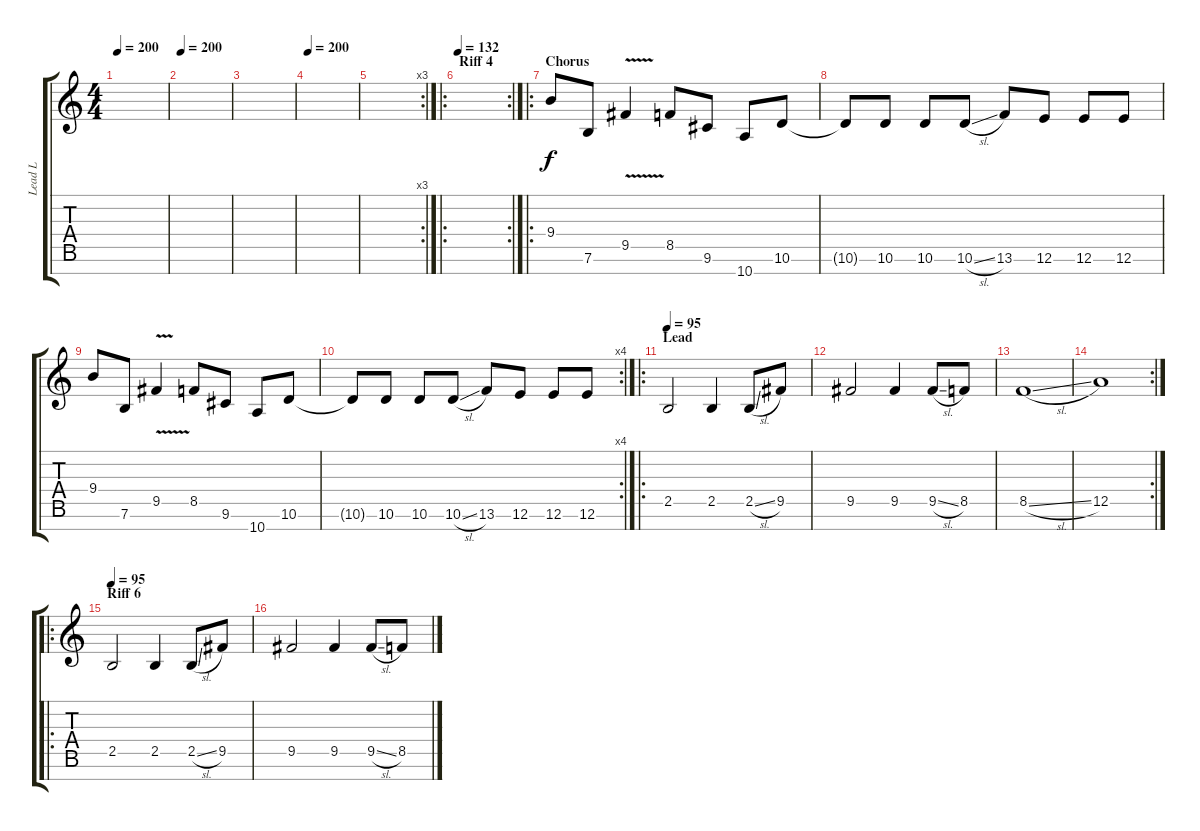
\track ("Lead L" "Lead L") {instrument distortionguitar}
\staff {score tabs}
\tuning (E4 B3 G3 D3 A2 E2 B1) {hide}
\ts (4 4)
\tempo 200
\clef g2
\ks c
|
\tempo 200
|
|
\tempo 200
|
\rc 3
|
\ro
\rc 2
\section ("" "Riff 4")
\tempo 132
|
\ro
\section ("" "Chorus")
9.4.8 7.6.8 9.5{v}.4 8.5.8 9.6.8 10.7.8 10.6.8 |
10.6{t}.8 10.6.8 10.6.8 10.6{sl}.8 13.6.8 12.6.8 12.6.8 12.6.8 |
9.4.8 7.6.8 9.5{v}.4 8.5.8 9.6.8 10.7.8 10.6.8 |
\rc 4
10.6{t}.8 10.6.8 10.6.8 10.6{sl}.8 13.6.8 12.6.8 12.6.8 12.6.8 |
\ro
\section ("" "Lead")
\tempo 95
2.5.2 2.5.4 2.5{sl}.8 9.5.8 |
9.5.2 9.5.4 9.5{sl}.8 8.5.8 |
8.5{sl}.1 |
\rc 2
12.5.1 |
\ro
\section ("" "Riff 6")
\tempo 95
2.5.2 2.5.4 2.5{sl}.8 9.5.8 |
9.5.2 9.5.4 9.5{sl}.8 8.5.8
